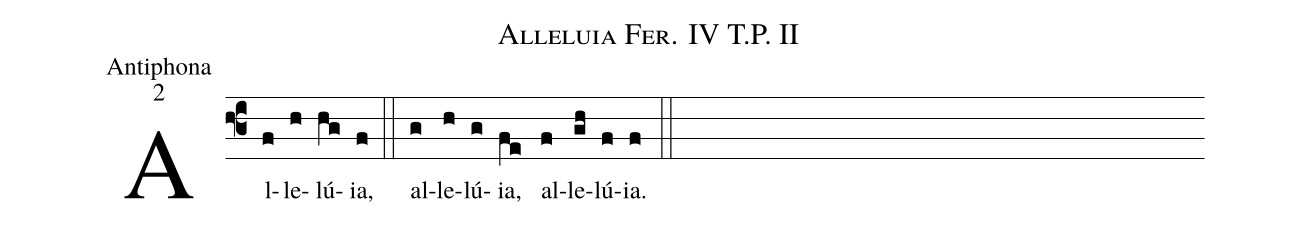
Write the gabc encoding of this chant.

name:Alleluia  Fer. IV  T.P.  II;
office-part:Antiphona;
mode:2;
%%
(f3) Al(f)le(h)lú(hg)ia,(f) (::)
al(g)le(h)lú(g)ia,(fe) al(f)le(gh)lú(f)ia.(f) (::)
